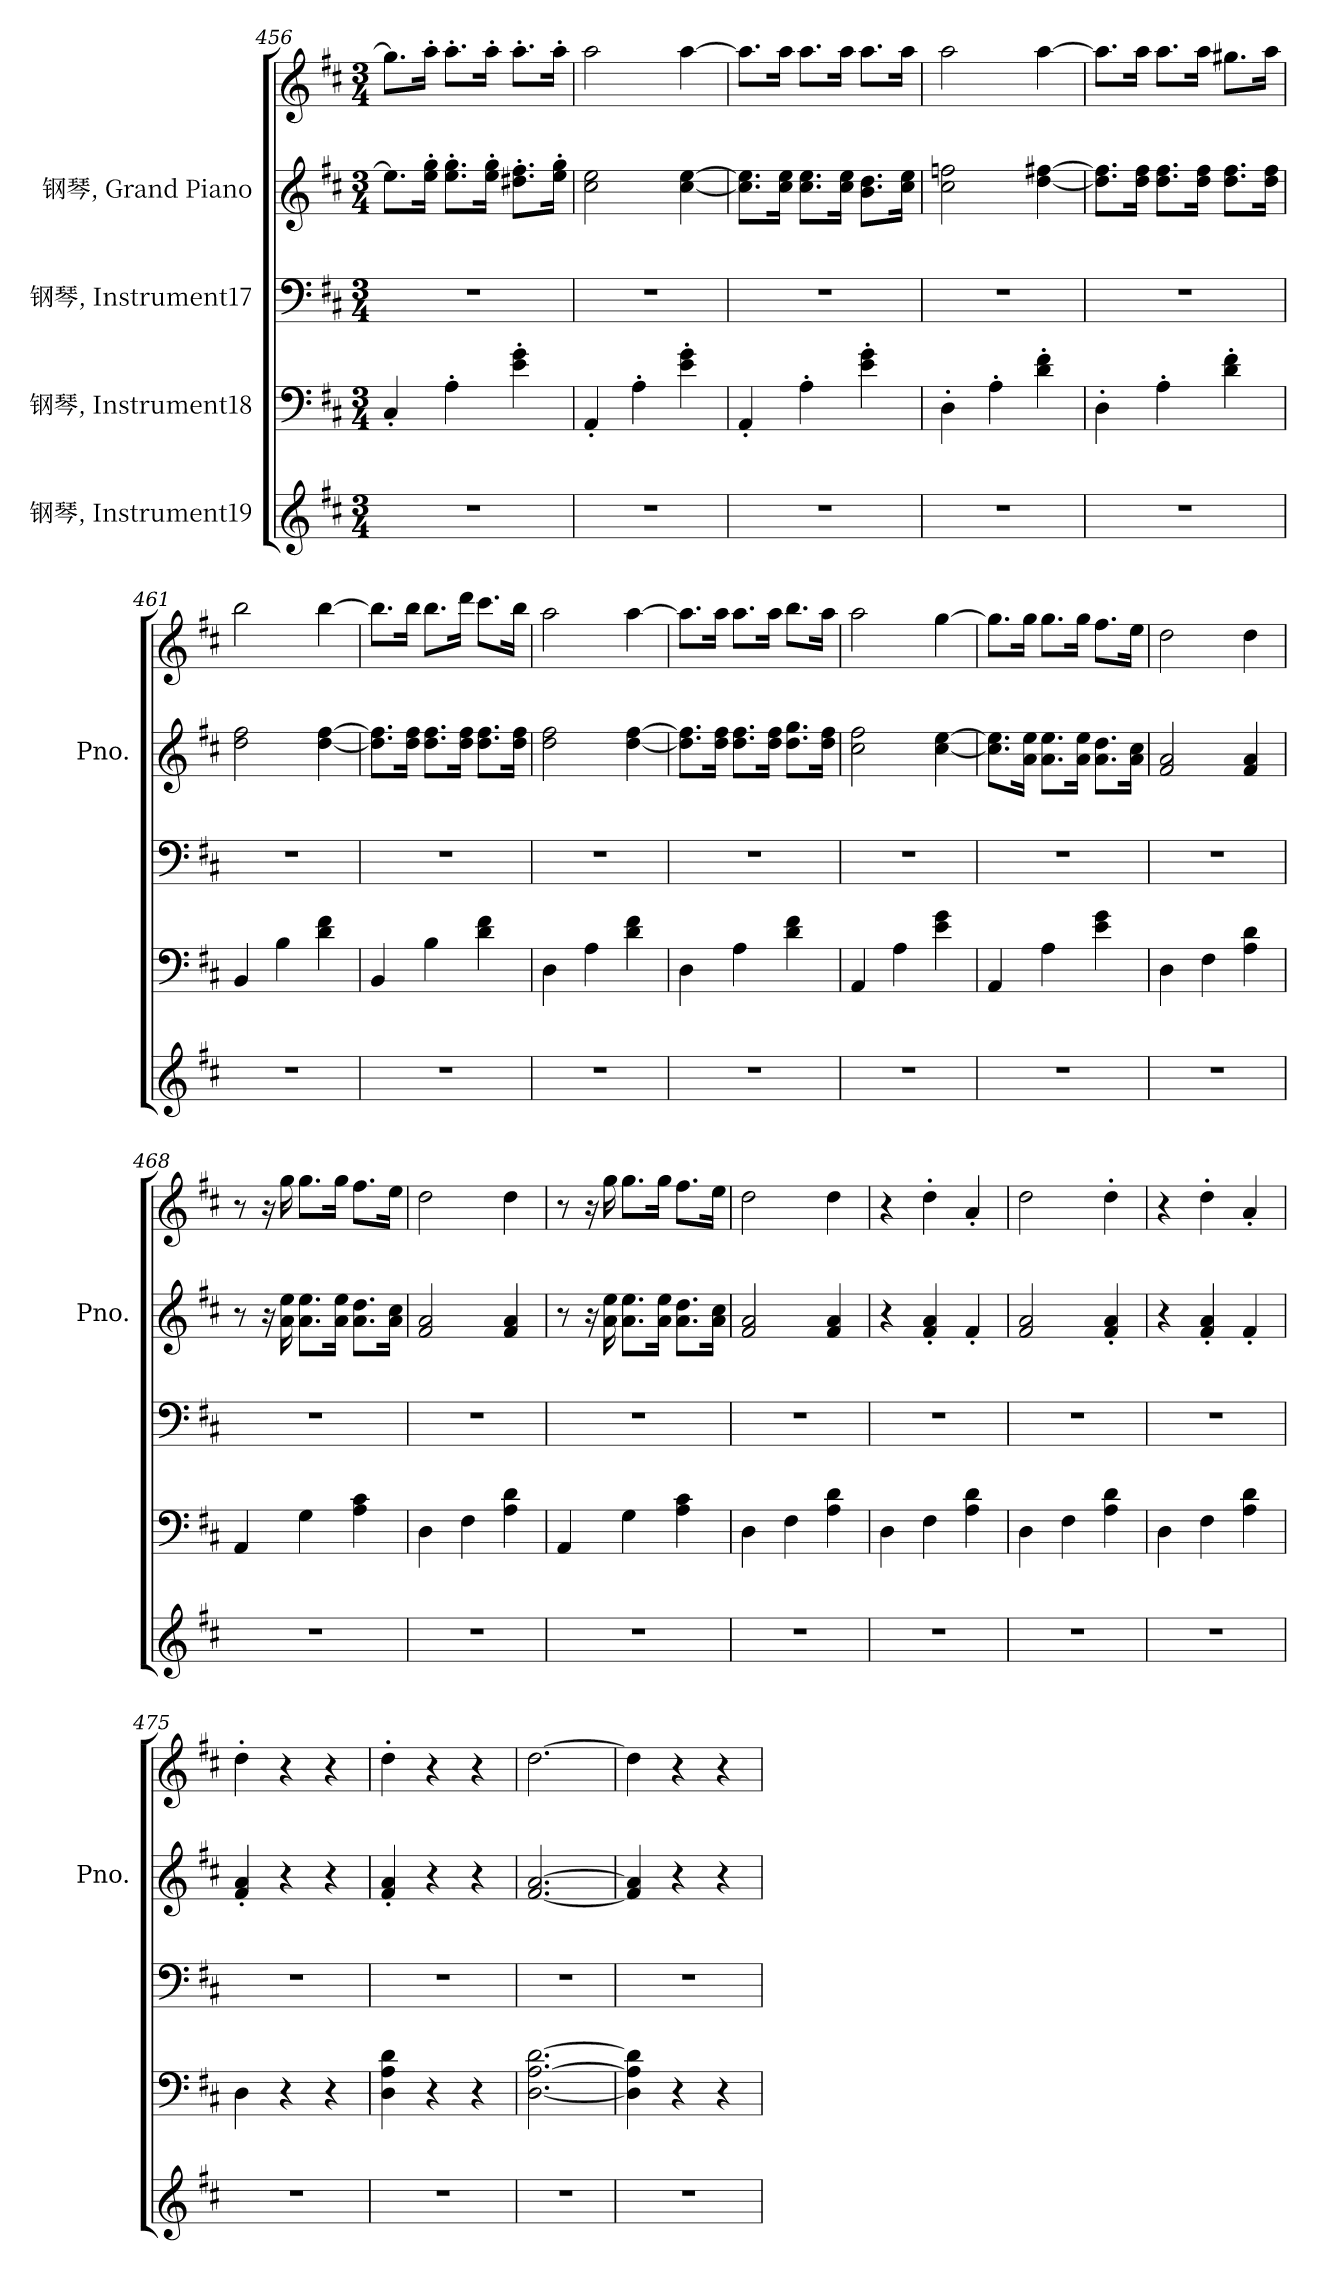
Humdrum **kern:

**kern	**kern	**kern	**kern	**kern
*part4	*part3	*part2	*part1	*part1
*staff5	*staff4	*staff3	*staff2	*staff1
*I"钢琴, Instrument19	*I"钢琴, Instrument18	*I"钢琴, Instrument17	*I"钢琴, Grand Piano	*
*	*	*	*I'Pno.	*
*clefG2	*clefF4	*clefF4	*clefG2	*clefG2
*k[f#c#]	*k[f#c#]	*k[f#c#]	*k[f#c#]	*k[f#c#]
*M3/4	*M3/4	*M3/4	*M3/4	*M3/4
=456	=456	=456	=456	=456
2.r	4C#'/	2.r	8.ee\L]	8.gg\L]
.	.	.	16ee\' 16gg\'Jk	16aa'\Jk
.	4A'\	.	8.ee\' 8.gg\'L	8.aa'\L
.	.	.	16ee\' 16gg\'Jk	16aa'\Jk
.	4e\' 4g\'	.	8.dd#X\' 8.ff#\'L	8.aa'\L
.	.	.	16ee\' 16gg\'Jk	16aa'\Jk
!!LO:PB:g=z
=457	=457	=457	=457	=457
2.r	4AA'/	2.r	2cc#\ 2ee\	2aa\
.	4A'\	.	.	.
.	4e\' 4g\'	.	[4cc#\ [4ee\	[4aa\
=458	=458	=458	=458	=458
2.r	4AA'/	2.r	8.cc#\] 8.ee\]L	8.aa\L]
.	.	.	16cc#\ 16ee\Jk	16aa\Jk
.	4A'\	.	8.cc#\ 8.ee\L	8.aa\L
.	.	.	16cc#\ 16ee\Jk	16aa\Jk
.	4e\' 4g\'	.	8.b\ 8.dd\L	8.aa\L
.	.	.	16cc#\ 16ee\Jk	16aa\Jk
=459	=459	=459	=459	=459
2.r	4D'\	2.r	2cc#\ 2ffn\	2aa\
.	4A'\	.	.	.
.	4d\' 4f#\'	.	[4dd\ [4ff#X\	[4aa\
=460	=460	=460	=460	=460
2.r	4D'\	2.r	8.dd\] 8.ff#\]L	8.aa\L]
.	.	.	16dd\ 16ff#\Jk	16aa\Jk
.	4A'\	.	8.dd\ 8.ff#\L	8.aa\L
.	.	.	16dd\ 16ff#\Jk	16aa\Jk
.	4d\' 4f#\'	.	8.dd\ 8.ff#\L	8.gg#X\L
.	.	.	16dd\ 16ff#\Jk	16aa\Jk
=461	=461	=461	=461	=461
2.r	4BB/	2.r	2dd\ 2ff#\	2bb\
.	4B\	.	.	.
.	4d\ 4f#\	.	[4dd\ [4ff#\	[4bb\
!!LO:LB:g=z
=462	=462	=462	=462	=462
2.r	4BB/	2.r	8.dd\] 8.ff#\]L	8.bb\L]
.	.	.	16dd\ 16ff#\Jk	16bb\Jk
.	4B\	.	8.dd\ 8.ff#\L	8.bb\L
.	.	.	16dd\ 16ff#\Jk	16ddd\Jk
.	4d\ 4f#\	.	8.dd\ 8.ff#\L	8.ccc#\L
.	.	.	16dd\ 16ff#\Jk	16bb\Jk
=463	=463	=463	=463	=463
2.r	4D\	2.r	2dd\ 2ff#\	2aa\
.	4A\	.	.	.
.	4d\ 4f#\	.	[4dd\ [4ff#\	[4aa\
=464	=464	=464	=464	=464
2.r	4D\	2.r	8.dd\] 8.ff#\]L	8.aa\L]
.	.	.	16dd\ 16ff#\Jk	16aa\Jk
.	4A\	.	8.dd\ 8.ff#\L	8.aa\L
.	.	.	16dd\ 16ff#\Jk	16aa\Jk
.	4d\ 4f#\	.	8.dd\ 8.gg\L	8.bb\L
.	.	.	16dd\ 16ff#\Jk	16aa\Jk
=465	=465	=465	=465	=465
2.r	4AA/	2.r	2cc#\ 2ff#\	2aa\
.	4A\	.	.	.
.	4e\ 4g\	.	[4cc#\ [4ee\	[4gg\
=466	=466	=466	=466	=466
2.r	4AA/	2.r	8.cc#\] 8.ee\]L	8.gg\L]
.	.	.	16a\ 16ee\Jk	16gg\Jk
.	4A\	.	8.a\ 8.ee\L	8.gg\L
.	.	.	16a\ 16ee\Jk	16gg\Jk
.	4e\ 4g\	.	8.a\ 8.dd\L	8.ff#\L
.	.	.	16a\ 16cc#\Jk	16ee\Jk
=467	=467	=467	=467	=467
2.r	4D\	2.r	2f#/ 2a/	2dd\
.	4F#\	.	.	.
.	4A\ 4d\	.	4f#/ 4a/	4dd\
!!LO:PB:g=z
=468	=468	=468	=468	=468
2.r	4AA/	2.r	8r	8r
*	*	*	*	*MM177
.	.	.	16r	16r
.	.	.	16a\ 16ee\	16gg\
*	*	*	*	*MM174
.	4G\	.	8.a\ 8.ee\L	8.gg\L
.	.	.	16a\ 16ee\Jk	16gg\Jk
*	*	*	*	*MM167
.	4A\ 4c#\	.	8.a\ 8.dd\L	8.ff#\L
.	.	.	16a\ 16cc#\Jk	16ee\Jk
=469	=469	=469	=469	=469
*	*	*	*	*MM161
2.r	4D\	2.r	2f#/ 2a/	2dd\
.	4F#\	.	.	.
.	4A\ 4d\	.	4f#/ 4a/	4dd\
=470	=470	=470	=470	=470
2.r	4AA/	2.r	8r	8r
.	.	.	16r	16r
.	.	.	16a\ 16ee\	16gg\
.	4G\	.	8.a\ 8.ee\L	8.gg\L
.	.	.	16a\ 16ee\Jk	16gg\Jk
.	4A\ 4c#\	.	8.a\ 8.dd\L	8.ff#\L
.	.	.	16a\ 16cc#\Jk	16ee\Jk
=471	=471	=471	=471	=471
2.r	4D\	2.r	2f#/ 2a/	2dd\
.	4F#\	.	.	.
.	4A\ 4d\	.	4f#/ 4a/	4dd\
=472	=472	=472	=472	=472
2.r	4D\	2.r	4r	4r
.	4F#\	.	4f#/' 4a/'	4dd'\
.	4A\ 4d\	.	4f#'/	4a'/
=473	=473	=473	=473	=473
2.r	4D\	2.r	2f#/ 2a/	2dd\
.	4F#\	.	.	.
.	4A\ 4d\	.	4f#/' 4a/'	4dd'\
=474	=474	=474	=474	=474
2.r	4D\	2.r	4r	4r
.	4F#\	.	4f#/' 4a/'	4dd'\
.	4A\ 4d\	.	4f#'/	4a'/
=475	=475	=475	=475	=475
2.r	4D\	2.r	4f#/' 4a/'	4dd'\
.	4r	.	4r	4r
.	4r	.	4r	4r
!!LO:LB:g=z
=476	=476	=476	=476	=476
2.r	4D\ 4A\ 4d\	2.r	4f#/' 4a/'	4dd'\
.	4r	.	4r	4r
.	4r	.	4r	4r
=477	=477	=477	=477	=477
2.r	[2.D\ [2.A\ [2.d\	2.r	[2.f#/ [2.a/	[2.dd\
=478	=478	=478	=478	=478
2.r	4D\] 4A\] 4d\]	2.r	4f#/] 4a/]	4dd\]
.	4r	.	4r	4r
.	4r	.	4r	4r
=	=	=	=	=
*-	*-	*-	*-	*-
